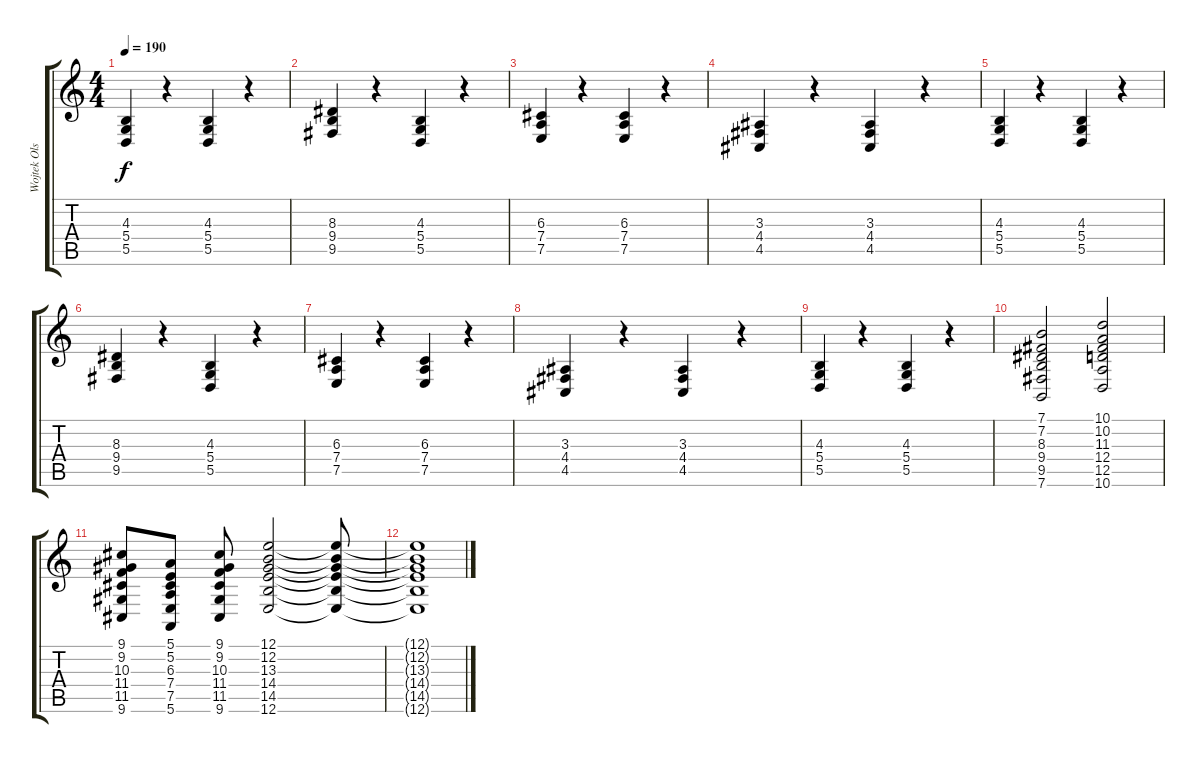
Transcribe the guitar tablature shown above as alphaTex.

\track ("Wojtek Olszak" "Wojtek Ols") {instrument acousticgrandpiano}
\staff {score tabs}
\tuning (E4 B3 G3 D3 A2 E2) {hide}
\ts (4 4)
\tempo 190
\clef g2
\ks c
(4.3 5.4 5.5).4{dy f} r.4 (4.3 5.4 5.5).4 r.4 |
(8.3 9.4 9.5).4 r.4 (4.3 5.4 5.5).4 r.4 |
(6.3 7.4 7.5).4 r.4 (6.3 7.4 7.5).4 r.4 |
(3.3 4.4 4.5).4 r.4 (3.3 4.4 4.5).4 r.4 |
(4.3 5.4 5.5).4 r.4 (4.3 5.4 5.5).4 r.4 |
(8.3 9.4 9.5).4 r.4 (4.3 5.4 5.5).4 r.4 |
(6.3 7.4 7.5).4 r.4 (6.3 7.4 7.5).4 r.4 |
(3.3 4.4 4.5).4 r.4 (3.3 4.4 4.5).4 r.4 |
(4.3 5.4 5.5).4 r.4 (4.3 5.4 5.5).4 r.4 |
(7.1 7.2 8.3 9.4 9.5 7.6).2 (10.1 10.2 11.3 12.4 12.5 10.6).2 |
(9.1 9.2 10.3 11.4 11.5 9.6).8 (5.1 5.2 6.3 7.4 7.5 5.6).8 (9.1 9.2 10.3 11.4 11.5 9.6).8 (12.1 12.2 13.3 14.4 14.5 12.6).2 (12.1{t} 12.2{t} 13.3{t} 14.4{t} 14.5{t} 12.6{t}).8 |
(12.1{t} 12.2{t} 13.3{t} 14.4{t} 14.5{t} 12.6{t}).1
